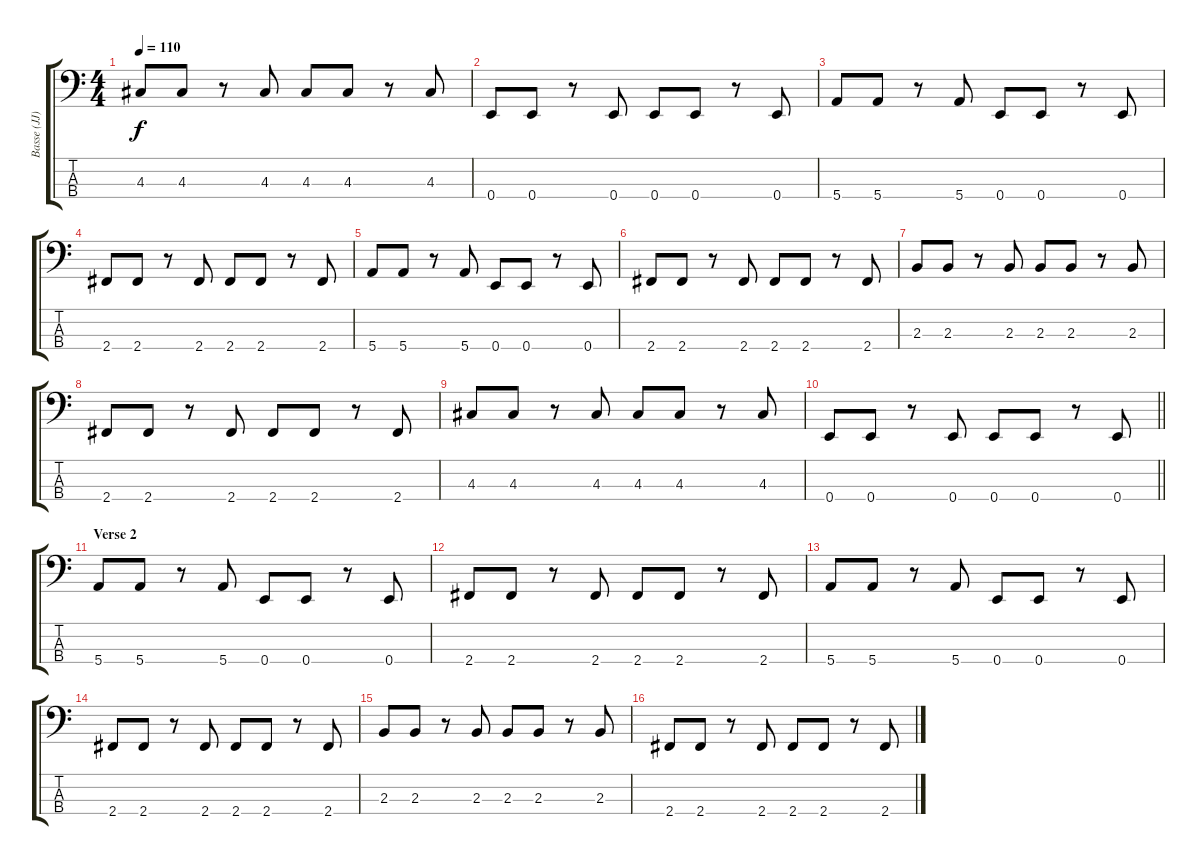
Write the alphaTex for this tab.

\track ("Basse (JJ)" "Basse (JJ)") {instrument electricbassfinger}
\staff {score tabs}
\tuning (G2 D2 A1 E1) {hide}
\ts (4 4)
\tempo 110
\clef f4
\ks c
4.3.8{dy f} 4.3.8 r.8 4.3.8 4.3.8 4.3.8 r.8 4.3.8 |
0.4.8 0.4.8 r.8 0.4.8 0.4.8 0.4.8 r.8 0.4.8 |
5.4.8 5.4.8 r.8 5.4.8 0.4.8 0.4.8 r.8 0.4.8 |
2.4.8 2.4.8 r.8 2.4.8 2.4.8 2.4.8 r.8 2.4.8 |
5.4.8 5.4.8 r.8 5.4.8 0.4.8 0.4.8 r.8 0.4.8 |
2.4.8 2.4.8 r.8 2.4.8 2.4.8 2.4.8 r.8 2.4.8 |
2.3.8 2.3.8 r.8 2.3.8 2.3.8 2.3.8 r.8 2.3.8 |
2.4.8 2.4.8 r.8 2.4.8 2.4.8 2.4.8 r.8 2.4.8 |
4.3.8 4.3.8 r.8 4.3.8 4.3.8 4.3.8 r.8 4.3.8 |
\barLineRight lightlight
0.4.8 0.4.8 r.8 0.4.8 0.4.8 0.4.8 r.8 0.4.8 |
\section ("" "Verse 2")
5.4.8 5.4.8 r.8 5.4.8 0.4.8 0.4.8 r.8 0.4.8 |
2.4.8 2.4.8 r.8 2.4.8 2.4.8 2.4.8 r.8 2.4.8 |
5.4.8 5.4.8 r.8 5.4.8 0.4.8 0.4.8 r.8 0.4.8 |
2.4.8 2.4.8 r.8 2.4.8 2.4.8 2.4.8 r.8 2.4.8 |
2.3.8 2.3.8 r.8 2.3.8 2.3.8 2.3.8 r.8 2.3.8 |
2.4.8 2.4.8 r.8 2.4.8 2.4.8 2.4.8 r.8 2.4.8
